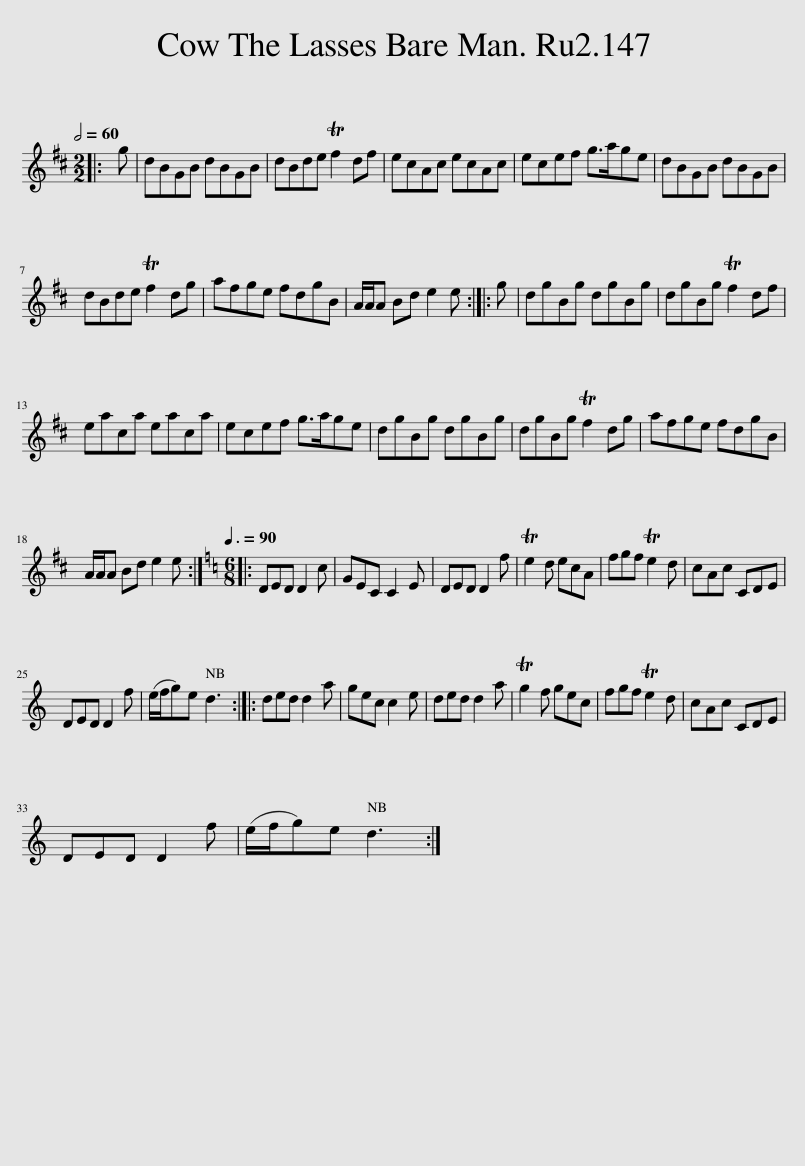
X:1
L:1/8
Q:1/2=60
M:2/2
I:linebreak $
K:D
V:1 treble
V:1
|: g | dBGB dBGB | dBde Tf2 df | ecAc ecAc | ecef g>age | %5
 dBGB dBGB |$ dBde Tf2 dg | afge fdgB | A/A/A Bd e2 e :: g | %10
 dgBg dgBg | dgBg Tf2 df |$ eaca eaca | ecef g>age | dgBg dgBg | %15
 dgBg Tf2 dg | afge fdgB |$ A/A/A Bd e2 e ::[K:C][M:6/8][Q:3/8=90] DED D2 c | GEC C2 E | %20
 DED D2 f | Te2 d ecA | fgf Te2 d | cAc CDE |$ DED D2 f | %25
 (e/f/g)e d3 :: ded d2 a | gec c2 e | ded d2 a | Tg2 f gec | %30
 fgf Te2 d | cAc CDE |$ DED D2 f | (e/f/g)e d3 :| %34
